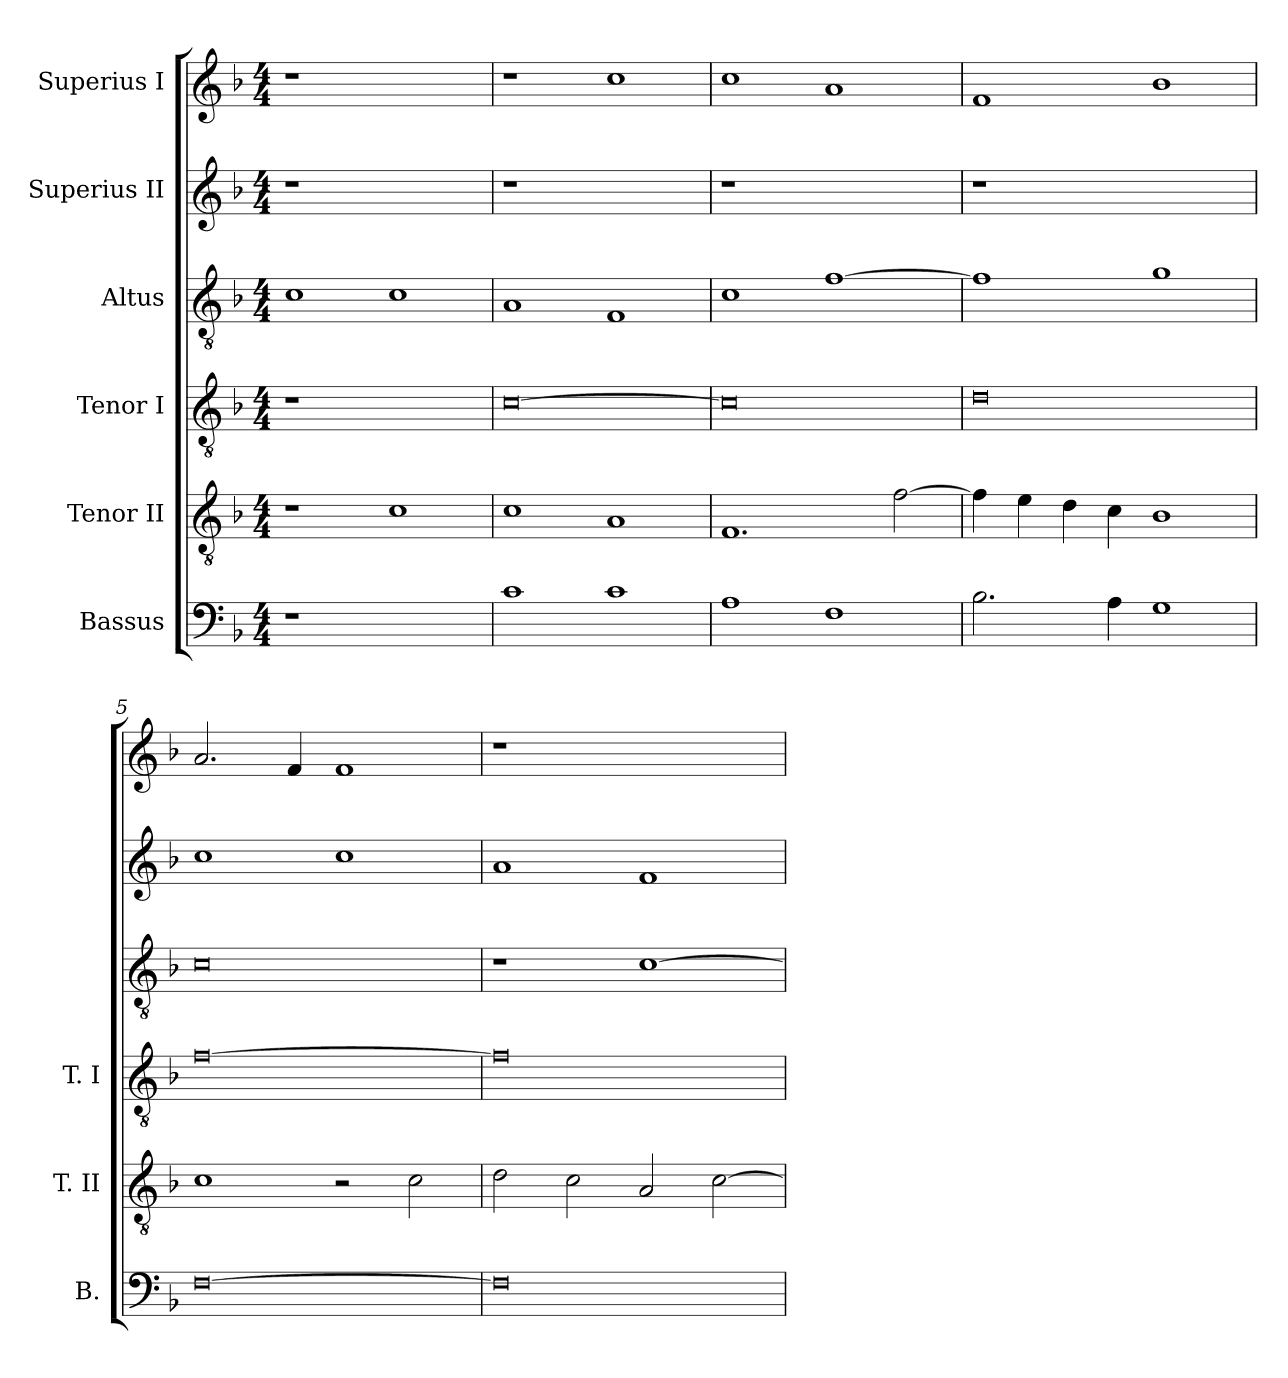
**kern	**kern	**kern	**kern	**kern	**kern
*part6	*part5	*part4	*part3	*part2	*part1
*staff6	*staff5	*staff4	*staff3	*staff2	*staff1
*I"Bassus	*I"Tenor II	*I"Tenor I	*I"Altus	*I"Superius II	*I"Superius I
*I'B.	*I'T. II	*I'T. I	*	*	*
!!LO:PB:g=z
*clefF4	*clefGv2	*clefGv2	*clefGv2	*clefG2	*clefG2
*	*ITrd7c12	*ITrd7c12	*ITrd7c12	*	*
*k[b-]	*k[b-]	*k[b-]	*k[b-]	*k[b-]	*k[b-]
*F:	*F:	*F:	*F:	*F:	*F:
*M4/4	*M4/4	*M4/4	*M4/4	*M4/4	*M4/4
=1	=1	=1	=1	=1	=1
!LO:N:vis=1	!	!LO:N:vis=1	!	!LO:N:vis=1	!LO:N:vis=1
1r	1r	1r	1Ci	1r	1r
1ryy	1Ci	1ryy	1Ci	1ryy	1ryy
=2	=2	=2	=2	=2	=2
!	!	!	!	!LO:N:vis=1	!
1ci	1Ci	[>0Ci	1AAi	1r	1r
1ci	1AAi	.	1FFi	1ryy	1cci
=3	=3	=3	=3	=3	=3
!	!	!	!	!LO:N:vis=1	!
1Ai	1.FFi	0Ci]	1Ci	1r	1cci
1Fi	.	.	[>1Fi	1ryy	1ai
.	[>2Fi\	.	.	.	.
=4	=4	=4	=4	=4	=4
!	!	!	!	!LO:N:vis=1	!
2.B-i\	4Fi\]	0Di	1Fi]	1r	1fi
.	4Ei\	.	.	.	.
.	4Di\	.	.	.	.
4Ai\	4Ci\	.	.	.	.
1Gi	1BB-i	.	1Gi	1ryy	1b-i
=5	=5	=5	=5	=5	=5
[>0Fi	1Ci	[>0Fi	0Ci	1cci	2.ai/
.	.	.	.	.	4fi/
.	2r	.	.	1cci	1fi
.	2Ci\	.	.	.	.
!!LO:LB:g=z
=6	=6	=6	=6	=6	=6
!	!	!	!	!	!LO:N:vis=1
0Fi]	2Di\	0Fi]	1r	1ai	1r
.	2Ci\	.	.	.	.
.	2AAi/	.	[>1Ci	1fi	1ryy
.	[>2Ci\	.	.	.	.
=	=	=	=	=	=
*-	*-	*-	*-	*-	*-
